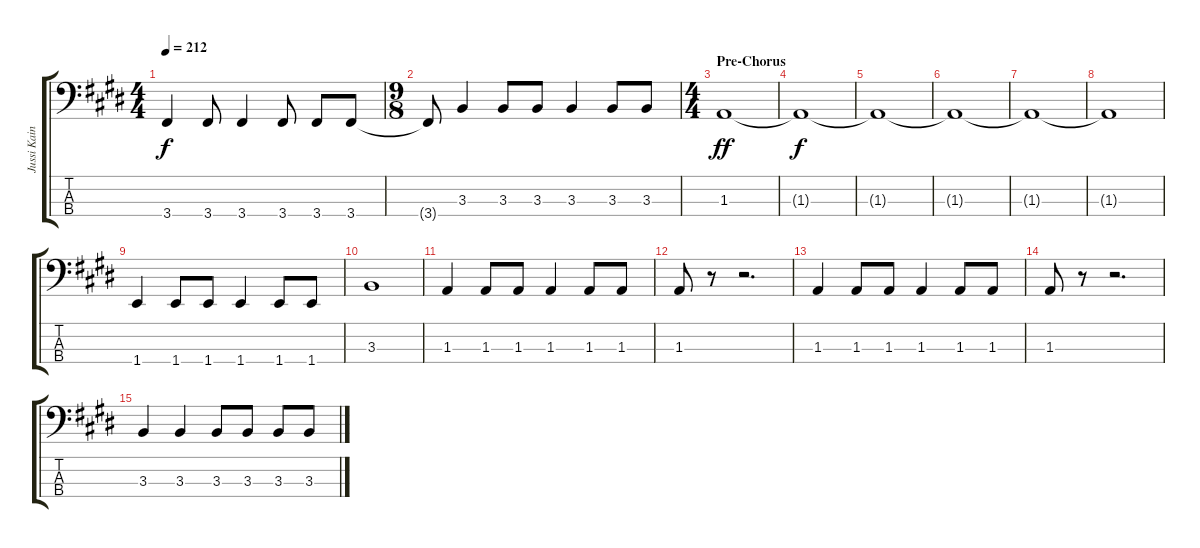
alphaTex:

\track ("Jussi Kainulainen - Bass" "Jussi Kain") {instrument electricbassfinger}
\staff {score tabs}
\tuning (Gb2 Db2 Ab1 Eb1) {hide}
\ts (4 4)
\tempo 212
\clef f4
\ks c#minor
3.4.4{dy f} 3.4.8 3.4.4 3.4.8 3.4.8 3.4.8 |
\ts (9 8)
3.4{t}.8 3.3.4 3.3.8 3.3.8 3.3.4 3.3.8 3.3.8 |
\ts (4 4)
\section ("" "Pre-Chorus ")
1.3.1{dy ff} |
1.3{t}.1{dy f} |
1.3{t}.1 |
1.3{t}.1 |
1.3{t}.1 |
1.3{t}.1 |
1.4.4 1.4.8 1.4.8 1.4.4 1.4.8 1.4.8 |
3.3.1 |
1.3.4 1.3.8 1.3.8 1.3.4 1.3.8 1.3.8 |
1.3.8 r.8 r.2{d} |
1.3.4 1.3.8 1.3.8 1.3.4 1.3.8 1.3.8 |
1.3.8 r.8 r.2{d} |
3.3.4 3.3.4 3.3.8 3.3.8 3.3.8 3.3.8
